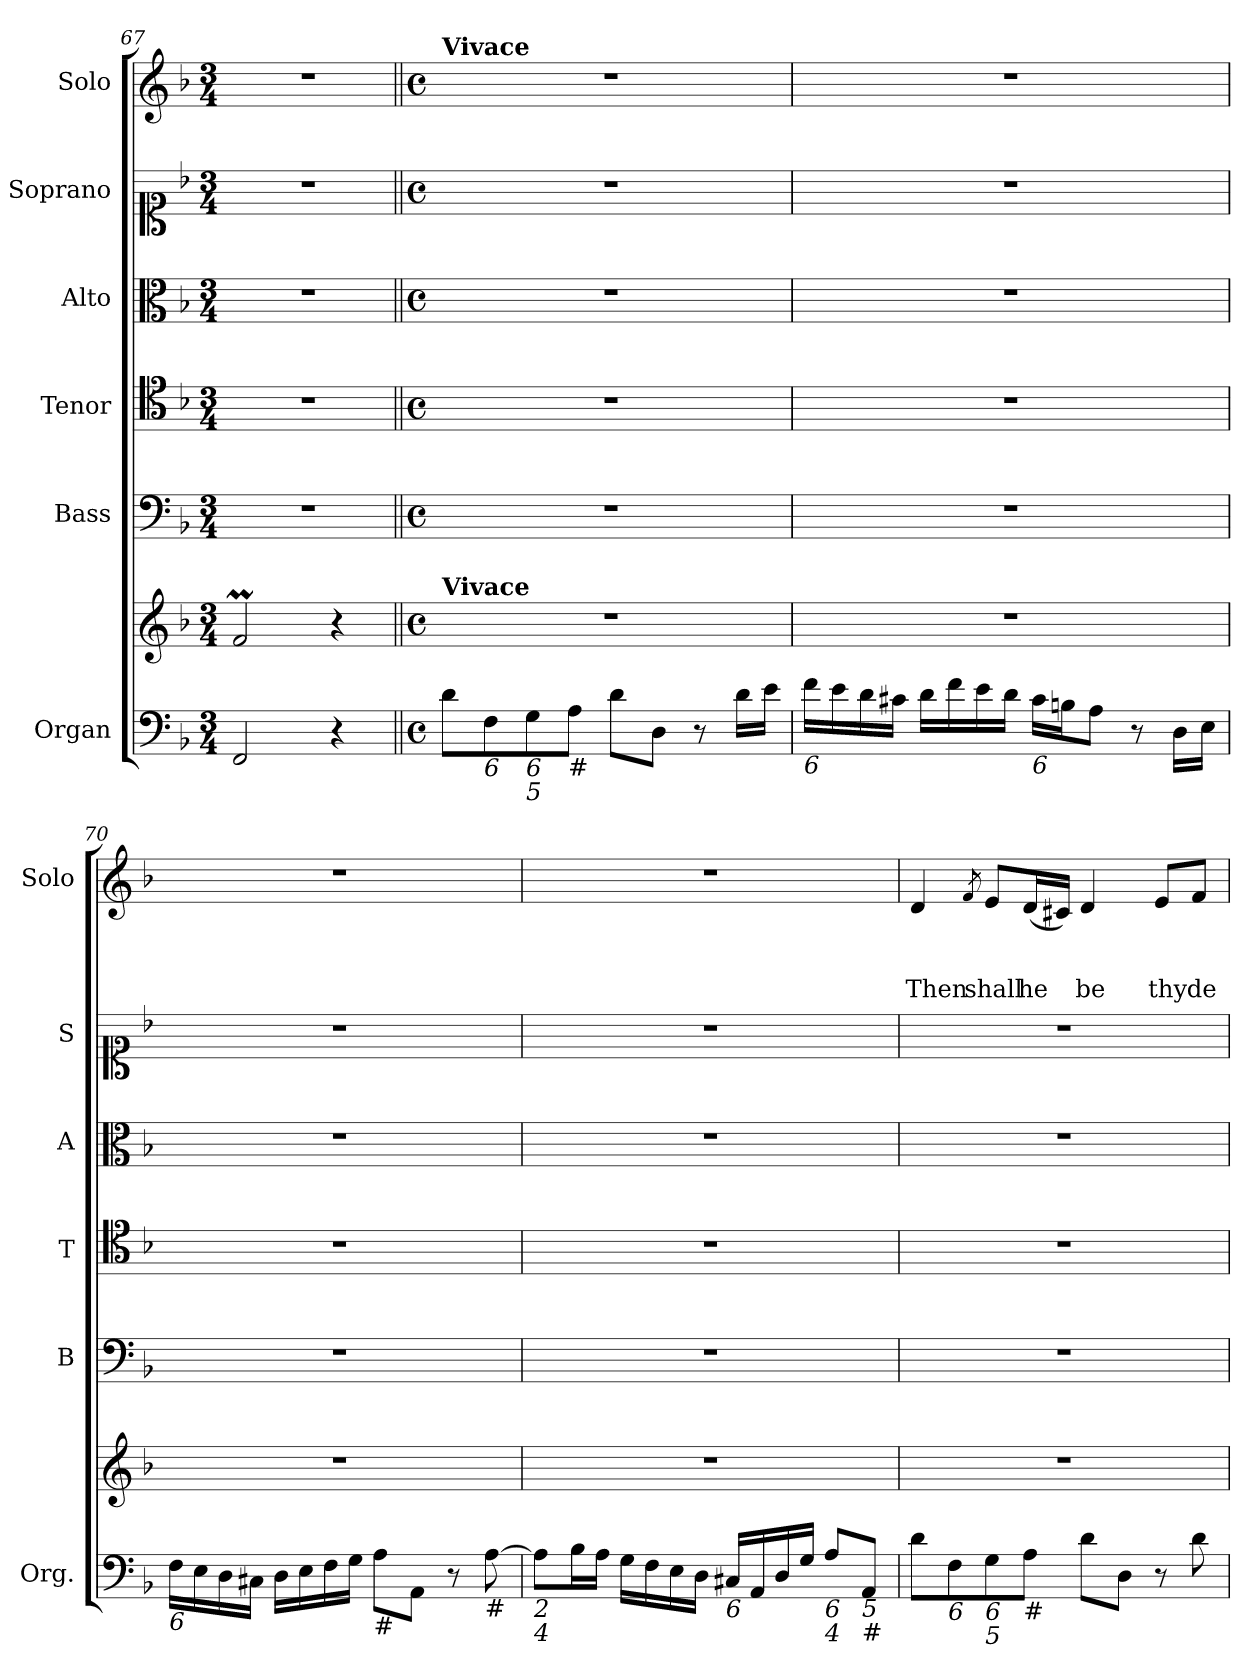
**kern	**kern	**kern	**kern	**kern	**kern	**kern	**text	**text	**text
*part6	*part6	*part5	*part4	*part3	*part2	*part1	*part1	*part1	*part1
*staff7	*staff6	*staff5	*staff4	*staff3	*staff2	*staff1	*staff1	*staff1	*staff1
*I"Organ	*	*I"Bass	*I"Tenor	*I"Alto	*I"Soprano	*I"Solo	*	*	*
*I'Org.	*	*I'B	*I'T	*I'A	*I'S	*I'Solo	*	*	*
*clefF4	*clefG2	*clefF4	*clefC4	*clefC3	*clefC1	*clefG2	*	*	*
*k[b-]	*k[b-]	*k[b-]	*k[b-]	*k[b-]	*k[b-]	*k[b-]	*	*	*
*F:	*F:	*F:	*F:	*F:	*F:	*F:	*	*	*
*M3/4	*M3/4	*M3/4	*M3/4	*M3/4	*M3/4	*M3/4	*	*	*
=67	=67	=67	=67	=67	=67	=67	=67	=67	=67
2FF/	2fM/	2.r	2.r	2.r	2.r	2.r	.	.	.
4r	4r	.	.	.	.	.	.	.	.
!!LO:LB:g=z
=68||	=68||	=68||	=68||	=68||	=68||	=68||	=68||	=68||	=68||
*M4/4	*M4/4	*M4/4	*M4/4	*M4/4	*M4/4	*M4/4	*	*	*
*met(c)	*met(c)	*met(c)	*met(c)	*met(c)	*met(c)	*met(c)	*	*	*
*	*MM72	*	*	*	*	*MM72	*	*	*
!	!	!	!	!	!	!LO:TX:a:B:t=Vivace	!	!	!
!	!LO:TX:a:B:t=Vivace	!	!	!	!	!	!	!	!
8d\L	1r	1r	1r	1r	1r	1r	.	.	.
!LO:TX:b:i:t=6	!	!	!	!	!	!	!	!	!
8F\	.	.	.	.	.	.	.	.	.
!LO:TX:b:i:t=6	!	!	!	!	!	!	!	!	!
!LO:TX:b:i:t=5	!	!	!	!	!	!	!	!	!
8G\	.	.	.	.	.	.	.	.	.
!LO:TX:b:t=#	!	!	!	!	!	!	!	!	!
8A\J	.	.	.	.	.	.	.	.	.
8d\L	.	.	.	.	.	.	.	.	.
8D\J	.	.	.	.	.	.	.	.	.
8r	.	.	.	.	.	.	.	.	.
16d\LL	.	.	.	.	.	.	.	.	.
16e\JJ	.	.	.	.	.	.	.	.	.
=69	=69	=69	=69	=69	=69	=69	=69	=69	=69
!LO:TX:b:i:t=6	!	!	!	!	!	!	!	!	!
16f\LL	1r	1r	1r	1r	1r	1r	.	.	.
16e\	.	.	.	.	.	.	.	.	.
16d\	.	.	.	.	.	.	.	.	.
16c#X\JJ	.	.	.	.	.	.	.	.	.
16d\LL	.	.	.	.	.	.	.	.	.
16f\	.	.	.	.	.	.	.	.	.
16e\	.	.	.	.	.	.	.	.	.
16d\JJ	.	.	.	.	.	.	.	.	.
!LO:TX:b:i:t=6	!	!	!	!	!	!	!	!	!
16c#\LL	.	.	.	.	.	.	.	.	.
16Bn\J	.	.	.	.	.	.	.	.	.
8A\J	.	.	.	.	.	.	.	.	.
8r	.	.	.	.	.	.	.	.	.
16D\LL	.	.	.	.	.	.	.	.	.
16E\JJ	.	.	.	.	.	.	.	.	.
=70	=70	=70	=70	=70	=70	=70	=70	=70	=70
!LO:TX:b:i:t=6	!	!	!	!	!	!	!	!	!
16F\LL	1r	1r	1r	1r	1r	1r	.	.	.
16E\	.	.	.	.	.	.	.	.	.
16D\	.	.	.	.	.	.	.	.	.
16C#X\JJ	.	.	.	.	.	.	.	.	.
16D\LL	.	.	.	.	.	.	.	.	.
16E\	.	.	.	.	.	.	.	.	.
16F\	.	.	.	.	.	.	.	.	.
16G\JJ	.	.	.	.	.	.	.	.	.
!LO:TX:b:t=#	!	!	!	!	!	!	!	!	!
8A\L	.	.	.	.	.	.	.	.	.
8AA\J	.	.	.	.	.	.	.	.	.
8r	.	.	.	.	.	.	.	.	.
!LO:TX:b:t=#	!	!	!	!	!	!	!	!	!
[8A\	.	.	.	.	.	.	.	.	.
=71	=71	=71	=71	=71	=71	=71	=71	=71	=71
!LO:TX:b:i:t=2	!	!	!	!	!	!	!	!	!
!LO:TX:b:i:t=4	!	!	!	!	!	!	!	!	!
8A\L]	1r	1r	1r	1r	1r	1r	.	.	.
16B-\L	.	.	.	.	.	.	.	.	.
16A\JJ	.	.	.	.	.	.	.	.	.
16G\LL	.	.	.	.	.	.	.	.	.
16F\	.	.	.	.	.	.	.	.	.
16E\	.	.	.	.	.	.	.	.	.
16D\JJ	.	.	.	.	.	.	.	.	.
!LO:TX:b:i:t=6	!	!	!	!	!	!	!	!	!
16C#X/LL	.	.	.	.	.	.	.	.	.
16AA/	.	.	.	.	.	.	.	.	.
16D/	.	.	.	.	.	.	.	.	.
16G/JJ	.	.	.	.	.	.	.	.	.
!LO:TX:b:i:t=6	!	!	!	!	!	!	!	!	!
!LO:TX:b:i:t=4	!	!	!	!	!	!	!	!	!
8A/L	.	.	.	.	.	.	.	.	.
!LO:TX:b:i:t=5	!	!	!	!	!	!	!	!	!
!LO:TX:b:t=#	!	!	!	!	!	!	!	!	!
8AA/J	.	.	.	.	.	.	.	.	.
!!LO:PB:g=z
=72	=72	=72	=72	=72	=72	=72	=72	=72	=72
!	!	!	!	!	!	!	!	!	!LO:LY:b
8d\L	1r	1r	1r	1r	1r	4d/	.	.	Then
!LO:TX:b:i:t=6	!	!	!	!	!	!	!	!	!
8F\	.	.	.	.	.	.	.	.	.
.	.	.	.	.	.	8qf/	.	.	.
!LO:TX:b:i:t=6	!	!	!	!	!	!	!	!	!
!LO:TX:b:i:t=5	!	!	!	!	!	!	!	!	!
!	!	!	!	!	!	!	!	!	!LO:LY:b
8G\	.	.	.	.	.	8e/L	.	.	shall
!LO:TX:b:t=#	!	!	!	!	!	!	!	!	!
!	!	!	!	!	!	!	!	!	!LO:LY:b
8A\J	.	.	.	.	.	(<16d/L	.	.	he
.	.	.	.	.	.	16c#X/JJ)	.	.	.
!	!	!	!	!	!	!	!	!	!LO:LY:b
8d\L	.	.	.	.	.	4d/	.	.	be
8D\J	.	.	.	.	.	.	.	.	.
!	!	!	!	!	!	!	!	!	!LO:LY:b
8r	.	.	.	.	.	8e/L	.	.	thy
!	!	!	!	!	!	!	!	!	!LO:LY:b
8d\	.	.	.	.	.	8f/J	.	.	de-
=	=	=	=	=	=	=	=	=	=
*-	*-	*-	*-	*-	*-	*-	*-	*-	*-
